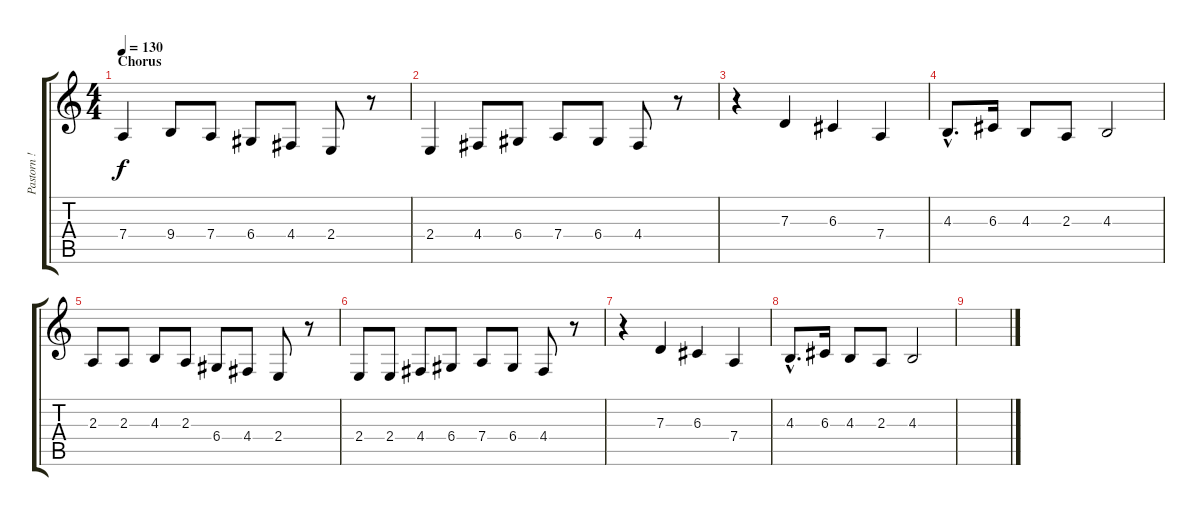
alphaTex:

\track ("Pastorn !" "Pastorn !") {instrument lead6voice}
\staff {score tabs}
\tuning (E4 B3 G3 D3 A2 E2) {hide}
\ts (4 4)
\section ("" "Chorus")
\tempo 130
\clef g2
\ks c
7.4.4{dy f} 9.4.8 7.4.8 6.4.8 4.4.8 2.4.8 r.8 |
2.4.4 4.4.8 6.4.8 7.4.8 6.4.8 4.4.8 r.8 |
r.4 7.3.4 6.3.4 7.4.4 |
4.3{hac}.8{d} 6.3.16 4.3.8 2.3.8 4.3.2 |
2.3.8 2.3.8 4.3.8 2.3.8 6.4.8 4.4.8 2.4.8 r.8 |
2.4.8 2.4.8 4.4.8 6.4.8 7.4.8 6.4.8 4.4.8 r.8 |
r.4 7.3.4 6.3.4 7.4.4 |
4.3{hac}.8{d} 6.3.16 4.3.8 2.3.8 4.3.2 |
\section ("" "")
